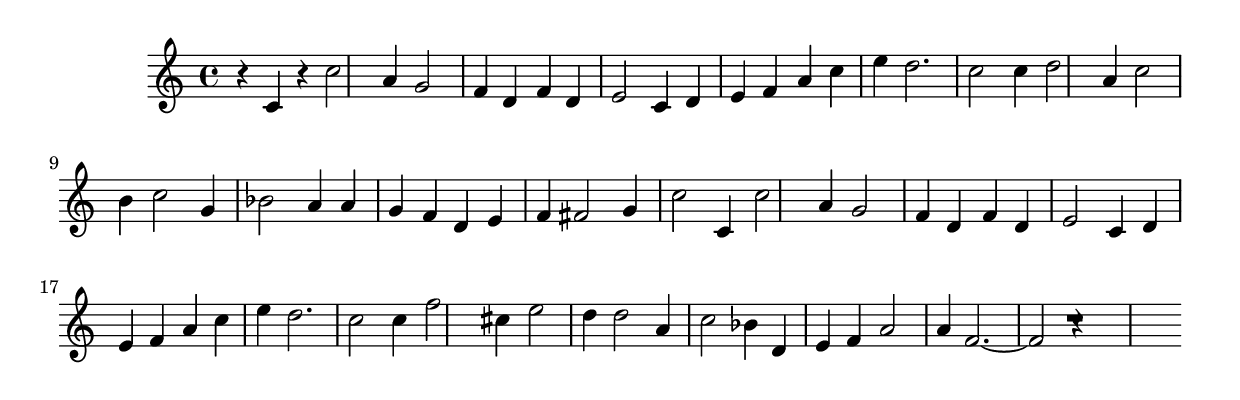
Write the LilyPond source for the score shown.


\version "2.10.33"
% converted from mytest.xml
%\include "mytest-defs.ly" 

PartPOneVoiceOne =  {
    |  % 1
    % \clef "G" \key f \major \time 3/4 | % 1
    r4 c'4 r4 | % 2
    c''2 a'4 | % 3
    g'2 f'4 | % 4
    d'4 f'4 d'4 | % 5
    e'2 c'4 | % 6
    d'4 e'4 f'4 | % 7
    a'4 c''4 e''4 | % 8
    d''2. | % 9
    c''2 c''4 | % \barNumberCheck #10
    d''2 a'4 | % 11
    c''2 b'4 | % 12
    c''2 g'4 | % 13
    bes'2 a'4 | % 14
    a'4 g'4 f'4 | % 15
    d'4 e'4 f'4 | % 16
    fis'2 g'4 | % 17
    c''2 c'4 | % 18
    c''2 a'4 | % 19
    g'2 f'4 | % \barNumberCheck #20
    d'4 f'4 d'4 | % 21
    e'2 c'4 | % 22
    d'4 e'4 f'4 | % 23
    a'4 c''4 e''4 | % 24
    d''2. | % 25
    c''2 c''4 | % 26
    f''2 cis''4 | % 27
    e''2 d''4 | % 28
    d''2 a'4 | % 29
    c''2 bes'4 | %\barNumberCheck #30
    d'4 e'4 f'4 | % 31
    a'2 a'4 | % 32
    f'2. ~ | % 33
    f'2 r4 R1*3/4 }

		<<
        \new Staff <<
                \context Voice = "PartPOneVoiceOne"  \PartPOneVoiceOne
                >>
        >>

